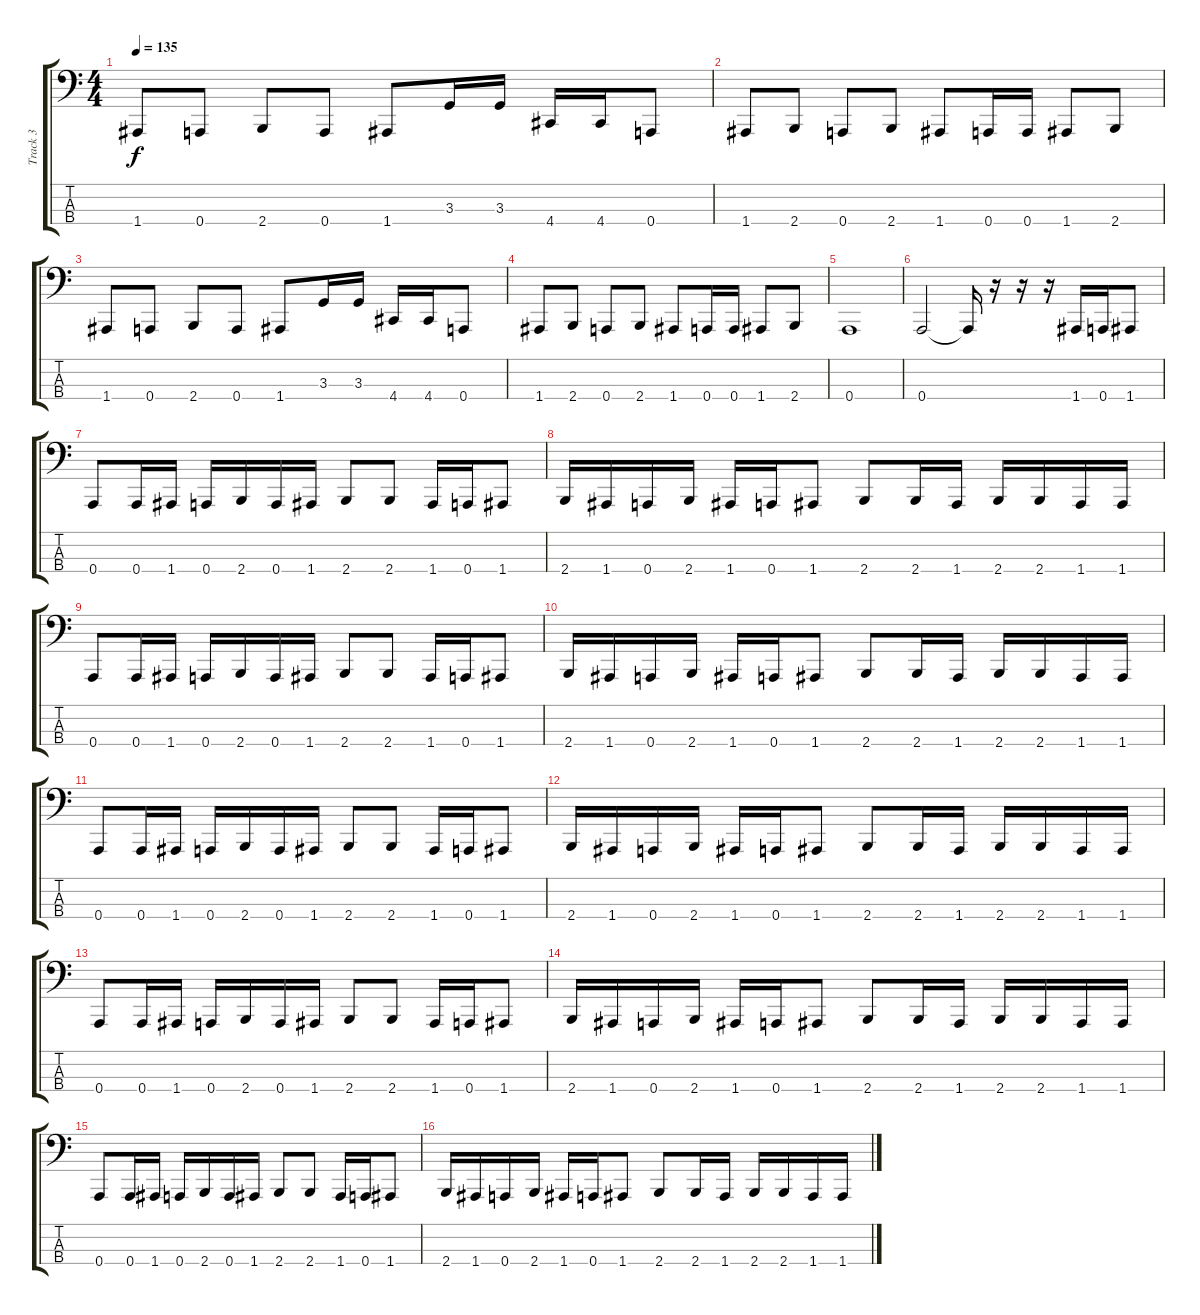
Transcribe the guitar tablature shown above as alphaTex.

\track ("Track 3" "Track 3") {instrument electricbasspick}
\staff {score tabs}
\tuning (D2 A1 E1 A0) {hide}
\ts (4 4)
\tempo 135
\clef f4
\ks c
1.4.8{dy f} 0.4.8 2.4.8 0.4.8 1.4.8 3.3.16 3.3.16 4.4.16 4.4.16 0.4.8 |
1.4.8 2.4.8 0.4.8 2.4.8 1.4.8 0.4.16 0.4.16 1.4.8 2.4.8 |
1.4.8 0.4.8 2.4.8 0.4.8 1.4.8 3.3.16 3.3.16 4.4.16 4.4.16 0.4.8 |
1.4.8 2.4.8 0.4.8 2.4.8 1.4.8 0.4.16 0.4.16 1.4.8 2.4.8 |
0.4.1 |
0.4.2 0.4{t}.16 r.16 r.16 r.16 1.4.16 0.4.16 1.4.8 |
0.4.8 0.4.16 1.4.16 0.4.16 2.4.16 0.4.16 1.4.16 2.4.8 2.4.8 1.4.16 0.4.16 1.4.8 |
2.4.16 1.4.16 0.4.16 2.4.16 1.4.16 0.4.16 1.4.8 2.4.8 2.4.16 1.4.16 2.4.16 2.4.16 1.4.16 1.4.16 |
0.4.8 0.4.16 1.4.16 0.4.16 2.4.16 0.4.16 1.4.16 2.4.8 2.4.8 1.4.16 0.4.16 1.4.8 |
2.4.16 1.4.16 0.4.16 2.4.16 1.4.16 0.4.16 1.4.8 2.4.8 2.4.16 1.4.16 2.4.16 2.4.16 1.4.16 1.4.16 |
0.4.8 0.4.16 1.4.16 0.4.16 2.4.16 0.4.16 1.4.16 2.4.8 2.4.8 1.4.16 0.4.16 1.4.8 |
2.4.16 1.4.16 0.4.16 2.4.16 1.4.16 0.4.16 1.4.8 2.4.8 2.4.16 1.4.16 2.4.16 2.4.16 1.4.16 1.4.16 |
0.4.8 0.4.16 1.4.16 0.4.16 2.4.16 0.4.16 1.4.16 2.4.8 2.4.8 1.4.16 0.4.16 1.4.8 |
2.4.16 1.4.16 0.4.16 2.4.16 1.4.16 0.4.16 1.4.8 2.4.8 2.4.16 1.4.16 2.4.16 2.4.16 1.4.16 1.4.16 |
0.4.8 0.4.16 1.4.16 0.4.16 2.4.16 0.4.16 1.4.16 2.4.8 2.4.8 1.4.16 0.4.16 1.4.8 |
2.4.16 1.4.16 0.4.16 2.4.16 1.4.16 0.4.16 1.4.8 2.4.8 2.4.16 1.4.16 2.4.16 2.4.16 1.4.16 1.4.16
